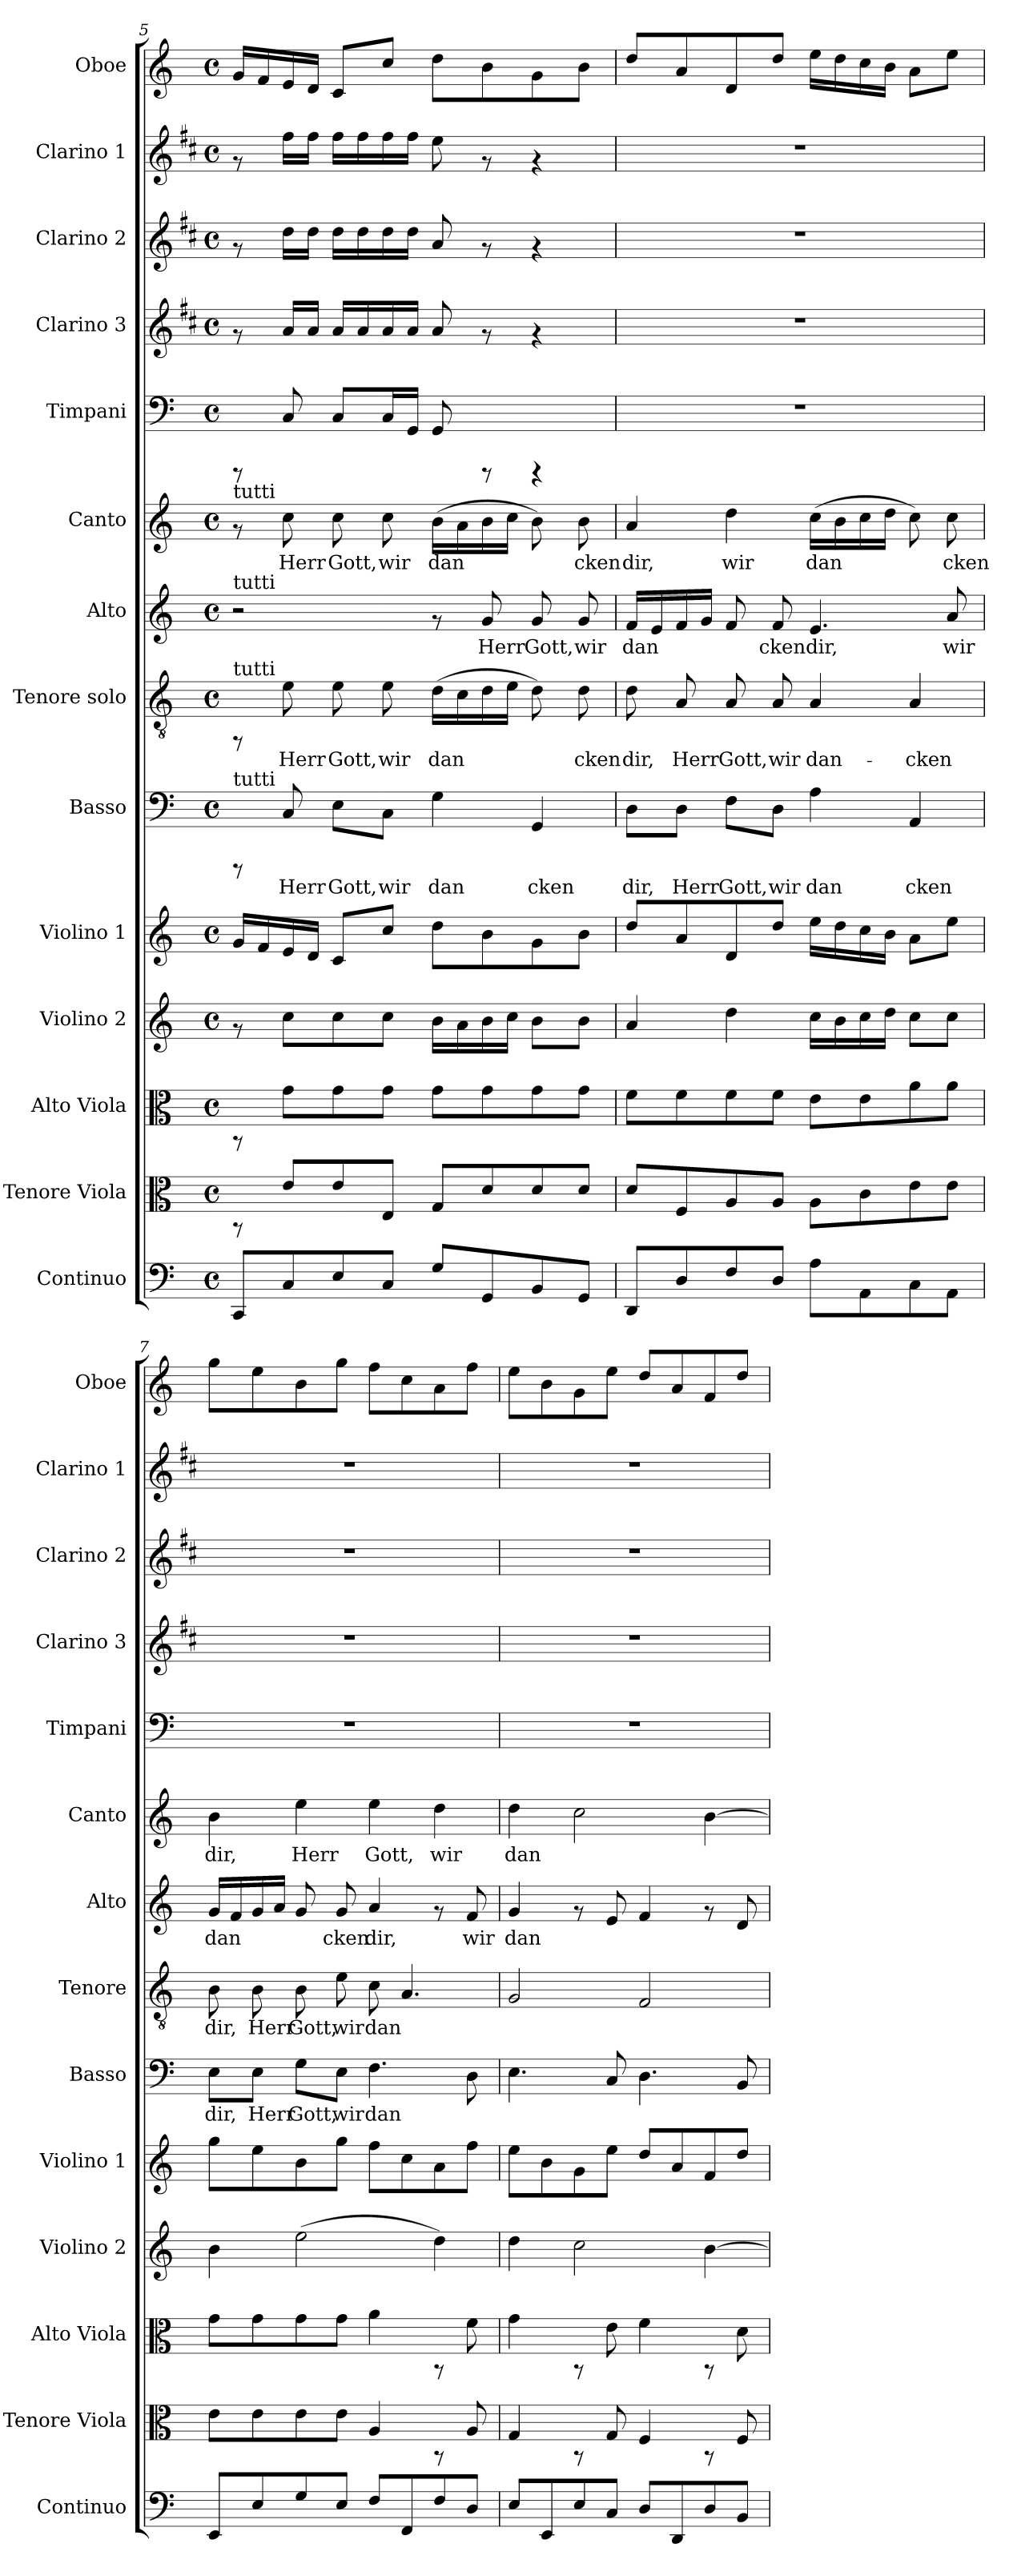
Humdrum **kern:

**kern	**kern	**kern	**kern	**kern	**kern	**text	**kern	**text	**kern	**text	**kern	**text	**kern	**kern	**kern	**kern	**kern
*part14	*part13	*part12	*part11	*part10	*part9	*part9	*part8	*part8	*part7	*part7	*part6	*part6	*part5	*part4	*part3	*part2	*part1
*staff14	*staff13	*staff12	*staff11	*staff10	*staff9	*staff9	*staff8	*staff8	*staff7	*staff7	*staff6	*staff6	*staff5	*staff4	*staff3	*staff2	*staff1
*I"Continuo	*I"Tenore Viola	*I"Alto Viola	*I"Violino 2	*I"Violino 1	*I"Basso	*	*I"Tenore solo	*	*I"Alto	*	*I"Canto	*	*I"Timpani	*I"Clarino 3	*I"Clarino 2	*I"Clarino 1	*I"Oboe
*I'Continuo	*I'Tenore Viola	*I'Alto Viola	*I'Violino 2	*I'Violino 1	*I'Basso	*	*I'Tenore	*	*I'Alto	*	*I'Canto	*	*I'Timpani	*I'Clarino 3	*I'Clarino 2	*I'Clarino 1	*I'Oboe
!!LO:PB:g=z
*clefF4	*clefC3	*clefC3	*clefG2	*clefG2	*clefF4	*	*clefGv2	*	*clefG2	*	*clefG2	*	*clefF4	*clefG2	*clefG2	*clefG2	*clefG2
*	*	*	*	*	*	*	*	*	*	*	*	*	*	*ITrd1c2	*ITrd1c2	*ITrd1c2	*
*k[]	*k[]	*k[]	*k[]	*k[]	*k[]	*	*k[]	*	*k[]	*	*k[]	*	*k[]	*k[]	*k[]	*k[]	*k[]
*C:	*C:	*C:	*C:	*C:	*C:	*	*C:	*	*C:	*	*C:	*	*C:	*C:	*C:	*C:	*C:
*M4/4	*M4/4	*M4/4	*M4/4	*M4/4	*M4/4	*	*M4/4	*	*M4/4	*	*M4/4	*	*M4/4	*M4/4	*M4/4	*M4/4	*M4/4
*met(c)	*met(c)	*met(c)	*met(c)	*met(c)	*met(c)	*	*met(c)	*	*met(c)	*	*met(c)	*	*met(c)	*met(c)	*met(c)	*met(c)	*met(c)
=5	=5	=5	=5	=5	=5	=5	=5	=5	=5	=5	=5	=5	=5	=5	=5	=5	=5
!	!	!	!	!	!	!	!	!	!	!	!LO:TX:a:t=tutti	!	!	!	!	!	!
!	!	!	!	!	!	!	!	!	!LO:TX:a:t=tutti	!	!	!	!	!	!	!	!
!	!	!	!	!	!	!	!LO:TX:a:t=tutti	!	!	!	!	!	!	!	!	!	!
!	!	!	!	!	!LO:TX:a:t=tutti	!	!	!	!	!	!	!	!	!	!	!	!
8CC/L	8rAA	8rAA	8rf	16g/L	8rCCC	.	8rFF	.	2r	.	8rf	.	8rCCC	8rf	8rf	8rf	16g/L
.	.	.	.	16f/	.	.	.	.	.	.	.	.	.	.	.	.	16f/
!	!	!	!	!	!	!LO:LY:b:cj	!	!LO:LY:b	!	!	!	!LO:LY:b:cj	!	!	!	!	!
8C/	8e/L	8g\L	8cc\L	16e/	8C/	Herr	8e\	Herr	.	.	8cc\	Herr	8C/	16g/L	16cc\L	16ee\L	16e/
.	.	.	.	16d/J	.	.	.	.	.	.	.	.	.	16g/J	16cc\J	16ee\J	16d/J
!	!	!	!	!	!	!LO:LY:b:cj	!	!LO:LY:b	!	!	!	!LO:LY:b:cj	!	!	!	!	!
8E/	8e/	8g\	8cc\	8c/L	8E\L	Gott,	8e\	Gott,	.	.	8cc\	Gott,	8C/L	16g/L	16cc\L	16ee\L	8c/L
.	.	.	.	.	.	.	.	.	.	.	.	.	.	16g/	16cc\	16ee\	.
!	!	!	!	!	!	!LO:LY:b:cj	!	!LO:LY:b	!	!	!	!LO:LY:b:cj	!	!	!	!	!
8C/J	8E/J	8g\J	8cc\J	8cc/J	8C\J	wir	8e\	wir	.	.	8cc\	wir	16C/	16g/	16cc\	16ee\	8cc/J
.	.	.	.	.	.	.	.	.	.	.	.	.	16GG/J	16g/J	16cc\J	16ee\J	.
!	!	!	!	!	!	!LO:LY:b:cj	!	!LO:LY:b	!	!	!	!LO:LY:b:cj	!	!	!	!	!
8G/L	8G/L	8g\L	16b\L	8dd\L	4G\	dan	(>16d\L	dan-	8rf	.	(>16b\L	dan-	8GG/	8g/	8g/	8dd\	8dd\L
!	!	!	!	!	!	!	!	!LO:LY:b	!	!	!	!LO:LY:b:cj	!	!	!	!	!
.	.	.	16a\	.	.	.	16c\	--	.	.	16a\	--	.	.	.	.	.
!	!	!	!	!	!	!	!	!LO:LY:b	!	!LO:LY:b:cj	!	!LO:LY:b:cj	!	!	!	!	!
8GG/	8d/	8g\	16b\	8b\	.	.	16d\	--	8g/	Herr	16b\	--	8rCCC	8rf	8rf	8rf	8b\
!	!	!	!	!	!	!	!	!LO:LY:b	!	!	!	!LO:LY:b:cj	!	!	!	!	!
.	.	.	16cc\J	.	.	.	16e\J	--	.	.	16cc\J	--	.	.	.	.	.
!	!	!	!	!	!	!LO:LY:b:cj	!	!LO:LY:b	!	!LO:LY:b:cj	!	!LO:LY:b:cj	!	!	!	!	!
8BB/	8d/	8g\	8b\L	8g\	4GG/	cken	8d\)	--	8g/	Gott,	8b\)	--	4rCCC	4rf	4rf	4rf	8g\
!	!	!	!	!	!	!	!	!LO:LY:b	!	!LO:LY:b:cj	!	!LO:LY:b:cj	!	!	!	!	!
8GG/J	8d/J	8g\J	8b\J	8b\J	.	.	8d\	-cken	8g/	wir	8b\	-cken	.	.	.	.	8b\J
=6	=6	=6	=6	=6	=6	=6	=6	=6	=6	=6	=6	=6	=6	=6	=6	=6	=6
!	!	!	!	!	!	!LO:LY:b:cj	!	!LO:LY:b	!	!LO:LY:b:cj	!	!LO:LY:b:cj	!	!	!	!	!
8DD/L	8d/L	8f\L	4a/	8dd/L	8D\L	dir,	8d\	dir,	16f/L	dan	4a/	dir,	1r	1r	1r	1r	8dd/L
!	!	!	!	!	!	!	!	!	!	!LO:LY:b:cj	!	!	!	!	!	!	!
.	.	.	.	.	.	.	.	.	16e/	.	.	.	.	.	.	.	.
!	!	!	!	!	!	!LO:LY:b:cj	!	!LO:LY:b	!	!LO:LY:b:cj	!	!	!	!	!	!	!
8D/	8F/	8f\	.	8a/	8D\J	Herr	8A/	Herr	16f/	.	.	.	.	.	.	.	8a/
!	!	!	!	!	!	!	!	!	!	!LO:LY:b:cj	!	!	!	!	!	!	!
.	.	.	.	.	.	.	.	.	16g/J	.	.	.	.	.	.	.	.
!	!	!	!	!	!	!LO:LY:b:cj	!	!LO:LY:b	!	!LO:LY:b:cj	!	!LO:LY:b:cj	!	!	!	!	!
8F/	8A/	8f\	4dd\	8d/	8F\L	Gott,	8A/	Gott,	8f/	.	4dd\	wir	.	.	.	.	8d/
!	!	!	!	!	!	!LO:LY:b:cj	!	!LO:LY:b	!	!LO:LY:b:cj	!	!	!	!	!	!	!
8D/J	8A/J	8f\J	.	8dd/J	8D\J	wir	8A/	wir	8f/	cken	.	.	.	.	.	.	8dd/J
!	!	!	!	!	!	!LO:LY:b:cj	!	!LO:LY:b	!	!LO:LY:b:cj	!	!LO:LY:b:cj	!	!	!	!	!
8A\L	8A\L	8e\L	16cc\L	16ee\L	4A\	dan	4A/	dan-	4.e/	dir,	(>16cc\L	dan-	.	.	.	.	16ee\L
!	!	!	!	!	!	!	!	!	!	!	!	!LO:LY:b:cj	!	!	!	!	!
.	.	.	16b\	16dd\	.	.	.	.	.	.	16b\	--	.	.	.	.	16dd\
!	!	!	!	!	!	!	!	!	!	!	!	!LO:LY:b:cj	!	!	!	!	!
8AA\	8c\	8e\	16cc\	16cc\	.	.	.	.	.	.	16cc\	--	.	.	.	.	16cc\
!	!	!	!	!	!	!	!	!	!	!	!	!LO:LY:b:cj	!	!	!	!	!
.	.	.	16dd\J	16b\J	.	.	.	.	.	.	16dd\J	--	.	.	.	.	16b\J
!	!	!	!	!	!	!LO:LY:b:cj	!	!LO:LY:b	!	!	!	!LO:LY:b:cj	!	!	!	!	!
8C\	8e\	8a\	8cc\L	8a\L	4AA/	cken	4A/	-cken	.	.	8cc\)	--	.	.	.	.	8a\L
!	!	!	!	!	!	!	!	!	!	!LO:LY:b:cj	!	!LO:LY:b:cj	!	!	!	!	!
8AA\J	8e\J	8a\J	8cc\J	8ee\J	.	.	.	.	8a/	wir	8cc\	-cken	.	.	.	.	8ee\J
=7	=7	=7	=7	=7	=7	=7	=7	=7	=7	=7	=7	=7	=7	=7	=7	=7	=7
!	!	!	!	!	!	!LO:LY:b:cj	!	!LO:LY:b	!	!LO:LY:b:cj	!	!LO:LY:b:cj	!	!	!	!	!
8EE/L	8e\L	8g\L	4b\	8gg\L	8E\L	dir,	8B\	dir,	16g/L	dan	4b\	dir,	1r	1r	1r	1r	8gg\L
!	!	!	!	!	!	!	!	!	!	!LO:LY:b:cj	!	!	!	!	!	!	!
.	.	.	.	.	.	.	.	.	16f/	.	.	.	.	.	.	.	.
!	!	!	!	!	!	!LO:LY:b:cj	!	!LO:LY:b	!	!LO:LY:b:cj	!	!	!	!	!	!	!
8E/	8e\	8g\	.	8ee\	8E\J	Herr	8B\	Herr	16g/	.	.	.	.	.	.	.	8ee\
!	!	!	!	!	!	!	!	!	!	!LO:LY:b:cj	!	!	!	!	!	!	!
.	.	.	.	.	.	.	.	.	16a/J	.	.	.	.	.	.	.	.
!	!	!	!	!	!	!LO:LY:b:cj	!	!LO:LY:b	!	!LO:LY:b:cj	!	!LO:LY:b:cj	!	!	!	!	!
8G/	8e\	8g\	(>2ee\	8b\	8G\L	Gott,	8B\	Gott,	8g/	.	4ee\	Herr	.	.	.	.	8b\
!	!	!	!	!	!	!LO:LY:b:cj	!	!LO:LY:b	!	!LO:LY:b:cj	!	!	!	!	!	!	!
8E/J	8e\J	8g\J	.	8gg\J	8E\J	wir	8e\	wir	8g/	cken	.	.	.	.	.	.	8gg\J
!	!	!	!	!	!	!LO:LY:b:cj	!	!LO:LY:b	!	!LO:LY:b:cj	!	!LO:LY:b:cj	!	!	!	!	!
8F/L	4A/	4a\	.	8ff\L	4.F\	dan	8c\	dan-	4a/	dir,	4ee\	Gott,	.	.	.	.	8ff\L
!	!	!	!	!	!	!	!	!LO:LY:b	!	!	!	!	!	!	!	!	!
8FF/	.	.	.	8cc\	.	.	4.A/	--	.	.	.	.	.	.	.	.	8cc\
!	!	!	!	!	!	!	!	!	!	!	!	!LO:LY:b:cj	!	!	!	!	!
8F/	8rAA	8rAA	4dd\)	8a\	.	.	.	.	8rf	.	4dd\	wir	.	.	.	.	8a\
!	!	!	!	!	!	!LO:LY:b:cj	!	!	!	!LO:LY:b:cj	!	!	!	!	!	!	!
8D/J	8A/	8f\	.	8ff\J	8D\	.	.	.	8f/	wir	.	.	.	.	.	.	8ff\J
=8	=8	=8	=8	=8	=8	=8	=8	=8	=8	=8	=8	=8	=8	=8	=8	=8	=8
!	!	!	!	!	!	!LO:LY:b:cj	!	!LO:LY:b	!	!LO:LY:b:cj	!	!LO:LY:b:cj	!	!	!	!	!
8E/L	4G/	4g\	4dd\	8ee\L	4.E\	.	2G/	--	4g/	dan	4dd\	dan-	1r	1r	1r	1r	8ee\L
8EE/	.	.	.	8b\	.	.	.	.	.	.	.	.	.	.	.	.	8b\
!	!	!	!	!	!	!	!	!	!	!	!	!LO:LY:b:cj	!	!	!	!	!
8E/	8rAA	8rAA	2cc\	8g\	.	.	.	.	8rf	.	2cc\	--	.	.	.	.	8g\
!	!	!	!	!	!	!LO:LY:b:cj	!	!	!	!LO:LY:b:cj	!	!	!	!	!	!	!
8C/J	8G/	8e\	.	8ee\J	8C/	.	.	.	8e/	.	.	.	.	.	.	.	8ee\J
!	!	!	!	!	!	!LO:LY:b:cj	!	!LO:LY:b	!	!LO:LY:b:cj	!	!	!	!	!	!	!
8D/L	4F/	4f\	.	8dd/L	4.D\	.	2F/	--	4f/	.	.	.	.	.	.	.	8dd/L
8DD/	.	.	.	8a/	.	.	.	.	.	.	.	.	.	.	.	.	8a/
!	!	!	!	!	!	!	!	!	!	!	!	!LO:LY:b:cj	!	!	!	!	!
8D/	8rAA	8rAA	[>4b\	8f/	.	.	.	.	8rf	.	[>4b\	--	.	.	.	.	8f/
!	!	!	!	!	!	!LO:LY:b:cj	!	!	!	!LO:LY:b:cj	!	!	!	!	!	!	!
8BB/J	8F/	8d\	.	8dd/J	8BB/	.	.	.	8d/	.	.	.	.	.	.	.	8dd/J
=	=	=	=	=	=	=	=	=	=	=	=	=	=	=	=	=	=
*-	*-	*-	*-	*-	*-	*-	*-	*-	*-	*-	*-	*-	*-	*-	*-	*-	*-
